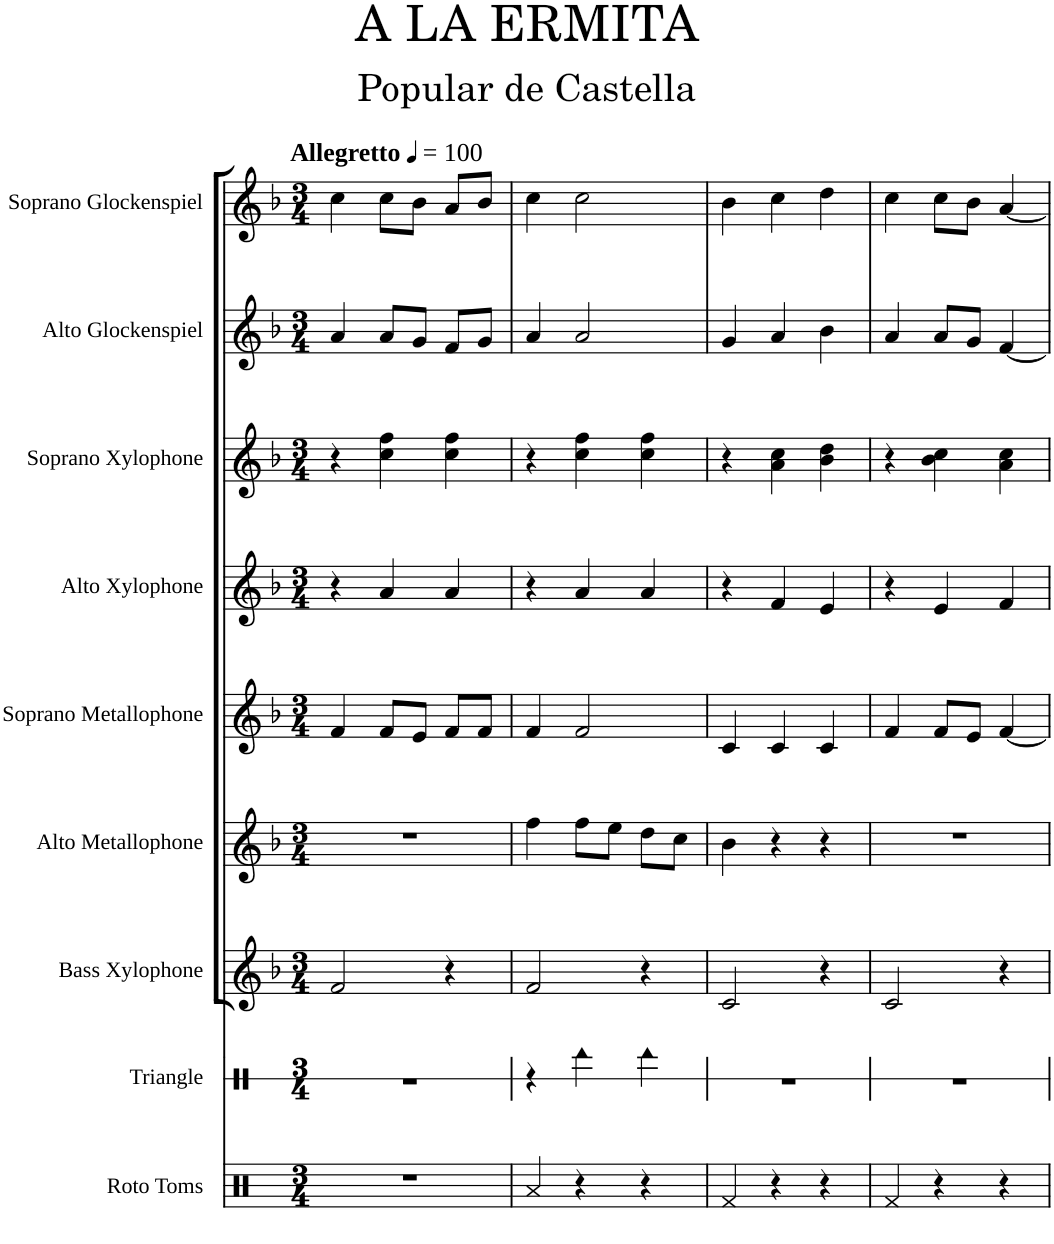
**kern	**kern	**kern	**kern	**kern	**kern	**kern	**kern	**kern
*part9	*part8	*part7	*part6	*part5	*part4	*part3	*part2	*part1
*staff9	*staff8	*staff7	*staff6	*staff5	*staff4	*staff3	*staff2	*staff1
*I"Roto Toms	*I"Triangle	*I"Bass Xylophone	*I"Alto Metallophone	*I"Soprano Metallophone	*I"Alto Xylophone	*I"Soprano Xylophone	*I"Alto Glockenspiel	*I"Soprano Glockenspiel
*I'R. Tm.	*I'Trgl.	*I'BX	*I'AM	*I'SM	*I'AX	*I'SX	*I'AG	*I'SG
*	*stria1	*	*	*	*	*	*	*
*clefX	*clefX	*clefG2	*clefG2	*clefG2	*clefG2	*clefG2	*clefG2	*clefG2
*	*	*Trd7c12	*	*Trd-7c-12	*	*Trd-7c-12	*Trd-7c-12	*Trd-14c-24
*k[b-]	*k[b-]	*k[b-]	*k[b-]	*k[b-]	*k[b-]	*k[b-]	*k[b-]	*k[b-]
*F:	*F:	*F:	*F:	*F:	*F:	*F:	*F:	*F:
*M3/4	*M3/4	*M3/4	*M3/4	*M3/4	*M3/4	*M3/4	*M3/4	*M3/4
*MM100	*MM100	*MM100	*MM100	*MM100	*MM100	*MM100	*MM100	*MM100
=1	=1	=1	=1	=1	=1	=1	=1	=1
!	!	!	!	!	!	!	!	!LO:TX:a:B:t=Allegretto
2.r	2.r	2f/	2.r	4f/	4r	4r	4a/	4cc\
.	.	.	.	8f/L	4a/	4cc\ 4ff\	8a/L	8cc\L
.	.	.	.	8e/J	.	.	8g/J	8b-\J
.	.	4r	.	8f/L	4a/	4cc\ 4ff\	8f/L	8a/L
.	.	.	.	8f/J	.	.	8g/J	8b-/J
=2	=2	=2	=2	=2	=2	=2	=2	=2
4Ra/	4r	2f/	4ff\	4f/	4r	4r	4a/	4cc\
!	!LO:N:head=solid	!	!	!	!	!	!	!
4r	4Rcc\	.	8ff\L	2f/	4a/	4cc\ 4ff\	2a/	2cc\
.	.	.	8ee\J	.	.	.	.	.
!	!LO:N:head=solid	!	!	!	!	!	!	!
4r	4Rcc\	4r	8dd\L	.	4a/	4cc\ 4ff\	.	.
.	.	.	8cc\J	.	.	.	.	.
=3	=3	=3	=3	=3	=3	=3	=3	=3
4Rf/	2.r	2c/	4b-\	4c/	4r	4r	4g/	4b-\
4r	.	.	4r	4c/	4f/	4a\ 4cc\	4a/	4cc\
4r	.	4r	4r	4c/	4e/	4b-\ 4dd\	4b-\	4dd\
=4	=4	=4	=4	=4	=4	=4	=4	=4
4Rf/	2.r	2c/	2.r	4f/	4r	4r	4a/	4cc\
4r	.	.	.	8f/L	4e/	4b-\ 4cc\	8a/L	8cc\L
.	.	.	.	8e/J	.	.	8g/J	8b-\J
4r	.	4r	.	[4f/	4f/	4a\ 4cc\	[4f/	[4a/
=	=	=	=	=	=	=	=	=
*-	*-	*-	*-	*-	*-	*-	*-	*-
